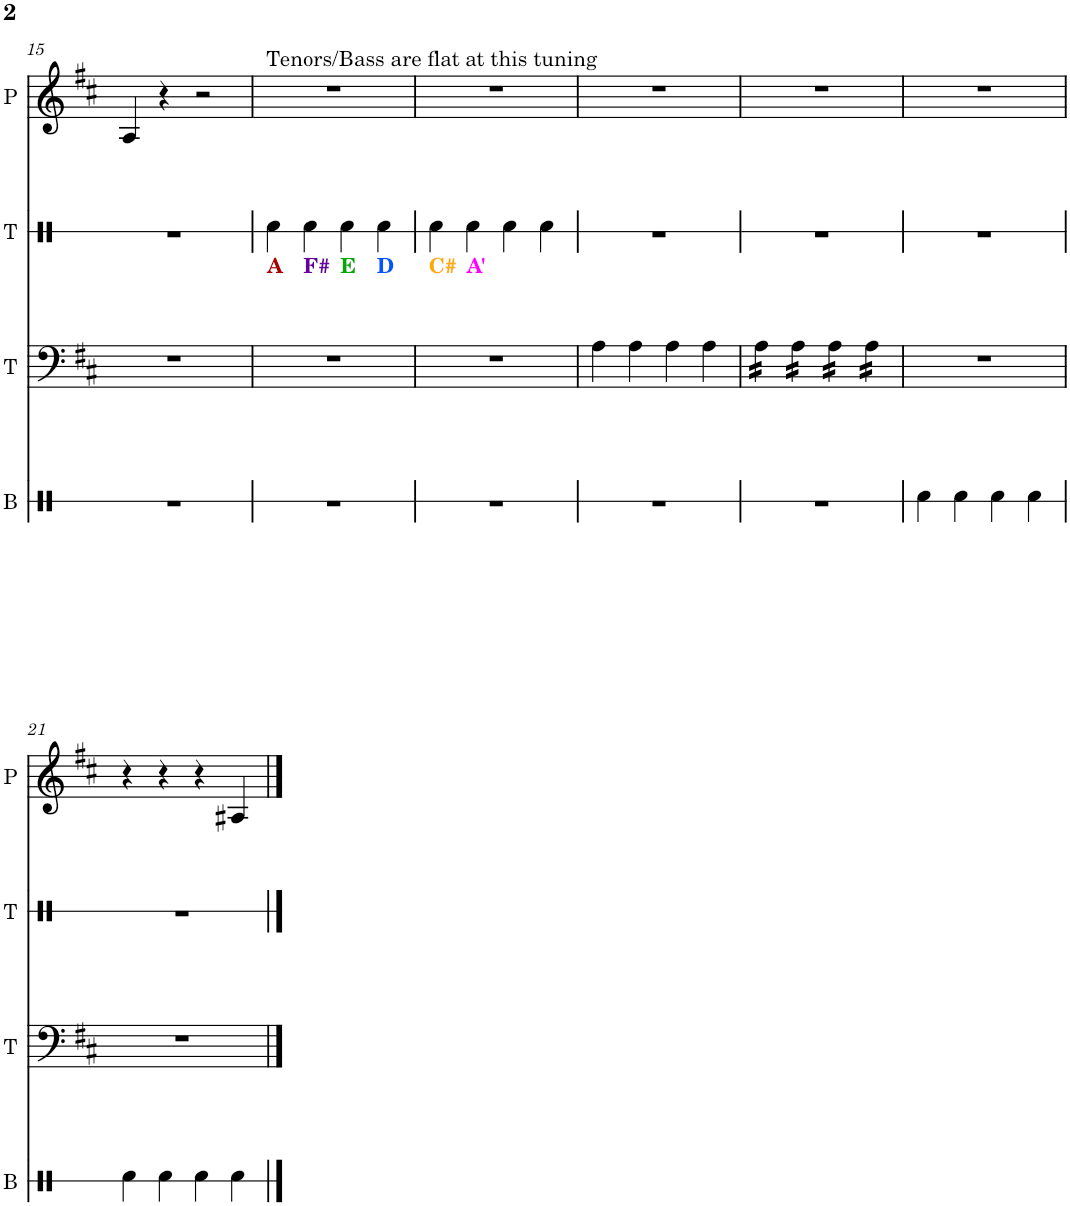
**kern	**kern	**kern	**kern
*part4	*part3	*part2	*part1
*staff4	*staff3	*staff2	*staff1
*I"Bass	*I"Tenors (tonal)	*I"Tenor (uniline)	*I"Bagpipes
*I'B	*I'T	*I'T	*
!!LO:PB:g=z
*clefX	*clefF4	*clefX	*clefG2
*	*Trd1c2	*	*Trd1c2
*k[]	*k[f#c#]	*k[]	*k[f#c#]
*M4/4	*M4/4	*M4/4	*M4/4
=15	=15	=15	=15
1r	1r	1r	4A/
.	.	.	4r
.	.	.	2r
=16	=16	=16	=16
!	!	!	!LO:TX:a:t=Tenors/Bass are flat at this tuning
!	!	!LO:TX:b:B:color=#AA0000:t=A	!
1r	1r	4Rf\	1r
!	!	!LO:TX:b:B:color=#69009E:t=F#	!
.	.	4Rf\	.
!	!	!LO:TX:b:B:color=#00AA00:t=E	!
.	.	4Rf\	.
!	!	!LO:TX:b:B:color=#0055FF:t=D	!
.	.	4Rf\	.
=17	=17	=17	=17
!	!	!LO:TX:b:B:color=#FFAA00:t=C#	!
1r	1r	4Rf\	1r
!	!	!LO:TX:b:B:color=#FF00FF:t=A'	!
.	.	4Rf\	.
.	.	4Rf\	.
.	.	4Rf\	.
=18	=18	=18	=18
1r	4A\	1r	1r
.	4A\	.	.
.	4A\	.	.
.	4A\	.	.
=19	=19	=19	=19
*	*tremolo	*	*
1r	16A\LL	1r	1r
.	16A\	.	.
.	16A\	.	.
.	16A\JJ	.	.
.	16A\LL	.	.
.	16A\	.	.
.	16A\	.	.
.	16A\JJ	.	.
.	16A\LL	.	.
.	16A\	.	.
.	16A\	.	.
.	16A\JJ	.	.
.	16A\LL	.	.
.	16A\	.	.
.	16A\	.	.
.	16A\JJ	.	.
*	*Xtremolo	*	*
=20	=20	=20	=20
4Rf\	1r	1r	1r
4Rf\	.	.	.
4Rf\	.	.	.
4Rf\	.	.	.
!!LO:LB:g=z
=21	=21	=21	=21
4Rf\	1r	1r	4r
4Rf\	.	.	4r
4Rf\	.	.	4r
4Rf\	.	.	4A#X/
==	==	==	==
*-	*-	*-	*-
